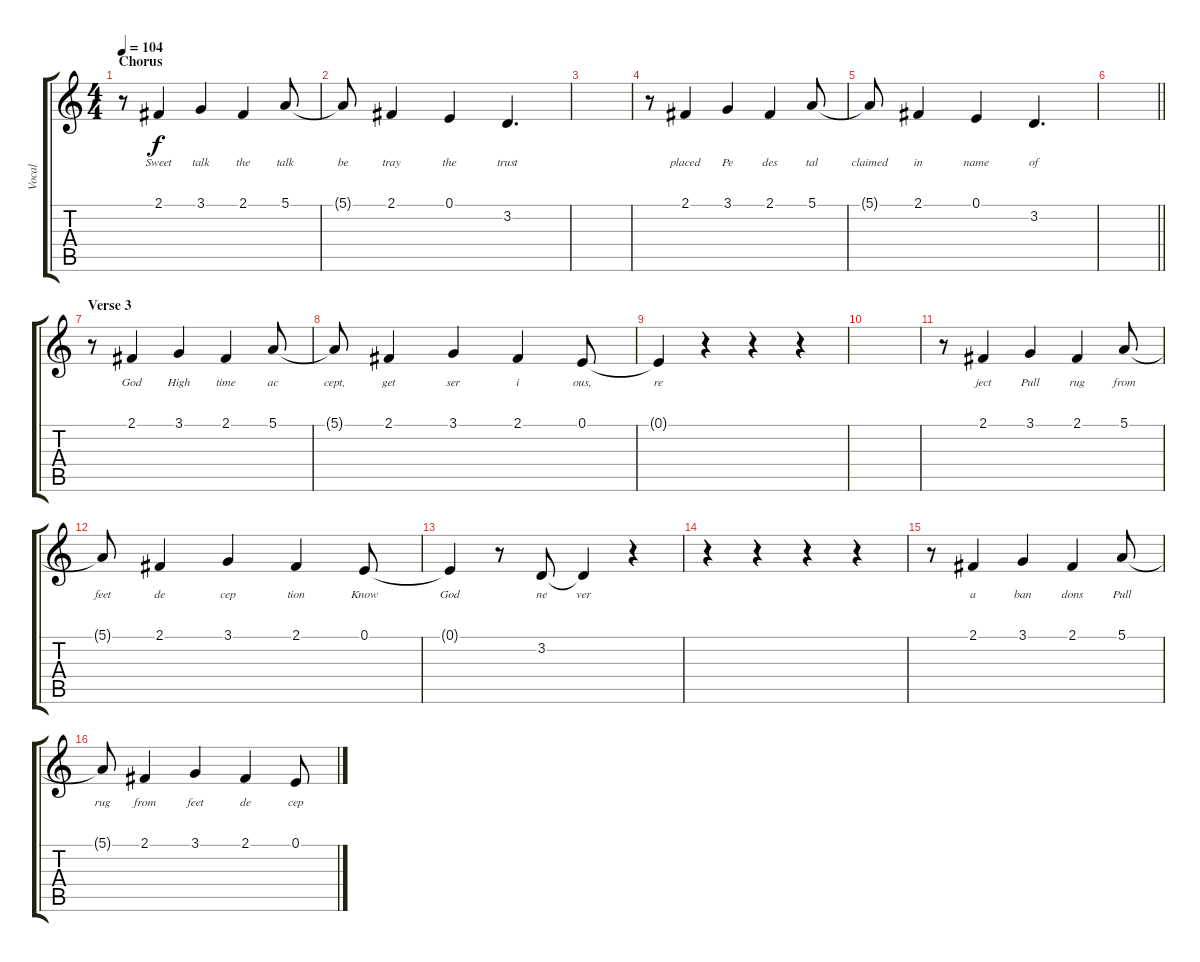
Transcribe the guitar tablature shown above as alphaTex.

\track ("Vocal" "Vocal") {instrument acousticgrandpiano}
\staff {score tabs}
\tuning (E4 B3 G3 D3 A2 E2) {hide}
\ts (4 4)
\section ("" "Chorus")
\tempo 104
\clef g2
\ks c
r.8{dy f} 2.1.4{lyrics (0 "Sweet") lyrics (1 "") lyrics (2 "") lyrics (3 "") lyrics (4 "")} 3.1.4{lyrics (0 "talk") lyrics (1 "") lyrics (2 "") lyrics (3 "") lyrics (4 "")} 2.1.4{lyrics (0 "the") lyrics (1 "") lyrics (2 "") lyrics (3 "") lyrics (4 "")} 5.1.8{lyrics (0 "talk") lyrics (1 "") lyrics (2 "") lyrics (3 "") lyrics (4 "")} |
5.1{t}.8{lyrics (0 "be") lyrics (1 "") lyrics (2 "") lyrics (3 "") lyrics (4 "")} 2.1.4{lyrics (0 "tray") lyrics (1 "") lyrics (2 "") lyrics (3 "") lyrics (4 "")} 0.1.4{lyrics (0 "the") lyrics (1 "") lyrics (2 "") lyrics (3 "") lyrics (4 "")} 3.2.4{d lyrics (0 "trust") lyrics (1 "") lyrics (2 "") lyrics (3 "") lyrics (4 "")} |
|
r.8 2.1.4{lyrics (0 "placed") lyrics (1 "") lyrics (2 "") lyrics (3 "") lyrics (4 "")} 3.1.4{lyrics (0 "Pe") lyrics (1 "") lyrics (2 "") lyrics (3 "") lyrics (4 "")} 2.1.4{lyrics (0 "des") lyrics (1 "") lyrics (2 "") lyrics (3 "") lyrics (4 "")} 5.1.8{lyrics (0 "tal") lyrics (1 "") lyrics (2 "") lyrics (3 "") lyrics (4 "")} |
5.1{t}.8{lyrics (0 "claimed") lyrics (1 "") lyrics (2 "") lyrics (3 "") lyrics (4 "")} 2.1.4{lyrics (0 "in") lyrics (1 "") lyrics (2 "") lyrics (3 "") lyrics (4 "")} 0.1.4{lyrics (0 "name") lyrics (1 "") lyrics (2 "") lyrics (3 "") lyrics (4 "")} 3.2.4{d lyrics (0 "of") lyrics (1 "") lyrics (2 "") lyrics (3 "") lyrics (4 "")} |
\barLineRight lightlight
|
\section ("" "Verse 3")
r.8 2.1.4{lyrics (0 "God") lyrics (1 "") lyrics (2 "") lyrics (3 "") lyrics (4 "")} 3.1.4{lyrics (0 "High") lyrics (1 "") lyrics (2 "") lyrics (3 "") lyrics (4 "")} 2.1.4{lyrics (0 "time") lyrics (1 "") lyrics (2 "") lyrics (3 "") lyrics (4 "")} 5.1.8{lyrics (0 "ac") lyrics (1 "") lyrics (2 "") lyrics (3 "") lyrics (4 "")} |
5.1{t}.8{lyrics (0 "cept,") lyrics (1 "") lyrics (2 "") lyrics (3 "") lyrics (4 "")} 2.1.4{lyrics (0 "get") lyrics (1 "") lyrics (2 "") lyrics (3 "") lyrics (4 "")} 3.1.4{lyrics (0 "ser") lyrics (1 "") lyrics (2 "") lyrics (3 "") lyrics (4 "")} 2.1.4{lyrics (0 "i") lyrics (1 "") lyrics (2 "") lyrics (3 "") lyrics (4 "")} 0.1.8{lyrics (0 "ous,") lyrics (1 "") lyrics (2 "") lyrics (3 "") lyrics (4 "")} |
0.1{t}.4{lyrics (0 "re") lyrics (1 "") lyrics (2 "") lyrics (3 "") lyrics (4 "")} r.4 r.4 r.4 |
|
r.8 2.1.4{lyrics (0 "ject") lyrics (1 "") lyrics (2 "") lyrics (3 "") lyrics (4 "")} 3.1.4{lyrics (0 "Pull") lyrics (1 "") lyrics (2 "") lyrics (3 "") lyrics (4 "")} 2.1.4{lyrics (0 "rug") lyrics (1 "") lyrics (2 "") lyrics (3 "") lyrics (4 "")} 5.1.8{lyrics (0 "from") lyrics (1 "") lyrics (2 "") lyrics (3 "") lyrics (4 "")} |
5.1{t}.8{lyrics (0 "feet") lyrics (1 "") lyrics (2 "") lyrics (3 "") lyrics (4 "")} 2.1.4{lyrics (0 "de") lyrics (1 "") lyrics (2 "") lyrics (3 "") lyrics (4 "")} 3.1.4{lyrics (0 "cep") lyrics (1 "") lyrics (2 "") lyrics (3 "") lyrics (4 "")} 2.1.4{lyrics (0 "tion") lyrics (1 "") lyrics (2 "") lyrics (3 "") lyrics (4 "")} 0.1.8{lyrics (0 "Know") lyrics (1 "") lyrics (2 "") lyrics (3 "") lyrics (4 "")} |
0.1{t}.4{lyrics (0 "God") lyrics (1 "") lyrics (2 "") lyrics (3 "") lyrics (4 "")} r.8 3.2.8{lyrics (0 "ne") lyrics (1 "") lyrics (2 "") lyrics (3 "") lyrics (4 "")} 3.2{t}.4{lyrics (0 "ver") lyrics (1 "") lyrics (2 "") lyrics (3 "") lyrics (4 "")} r.4 |
r.4 r.4 r.4 r.4 |
r.8 2.1.4{lyrics (0 "a") lyrics (1 "") lyrics (2 "") lyrics (3 "") lyrics (4 "")} 3.1.4{lyrics (0 "ban") lyrics (1 "") lyrics (2 "") lyrics (3 "") lyrics (4 "")} 2.1.4{lyrics (0 "dons") lyrics (1 "") lyrics (2 "") lyrics (3 "") lyrics (4 "")} 5.1.8{lyrics (0 "Pull") lyrics (1 "") lyrics (2 "") lyrics (3 "") lyrics (4 "")} |
5.1{t}.8{lyrics (0 "rug") lyrics (1 "") lyrics (2 "") lyrics (3 "") lyrics (4 "")} 2.1.4{lyrics (0 "from") lyrics (1 "") lyrics (2 "") lyrics (3 "") lyrics (4 "")} 3.1.4{lyrics (0 "feet") lyrics (1 "") lyrics (2 "") lyrics (3 "") lyrics (4 "")} 2.1.4{lyrics (0 "de") lyrics (1 "") lyrics (2 "") lyrics (3 "") lyrics (4 "")} 0.1.8{lyrics (0 "cep") lyrics (1 "") lyrics (2 "") lyrics (3 "") lyrics (4 "")}
